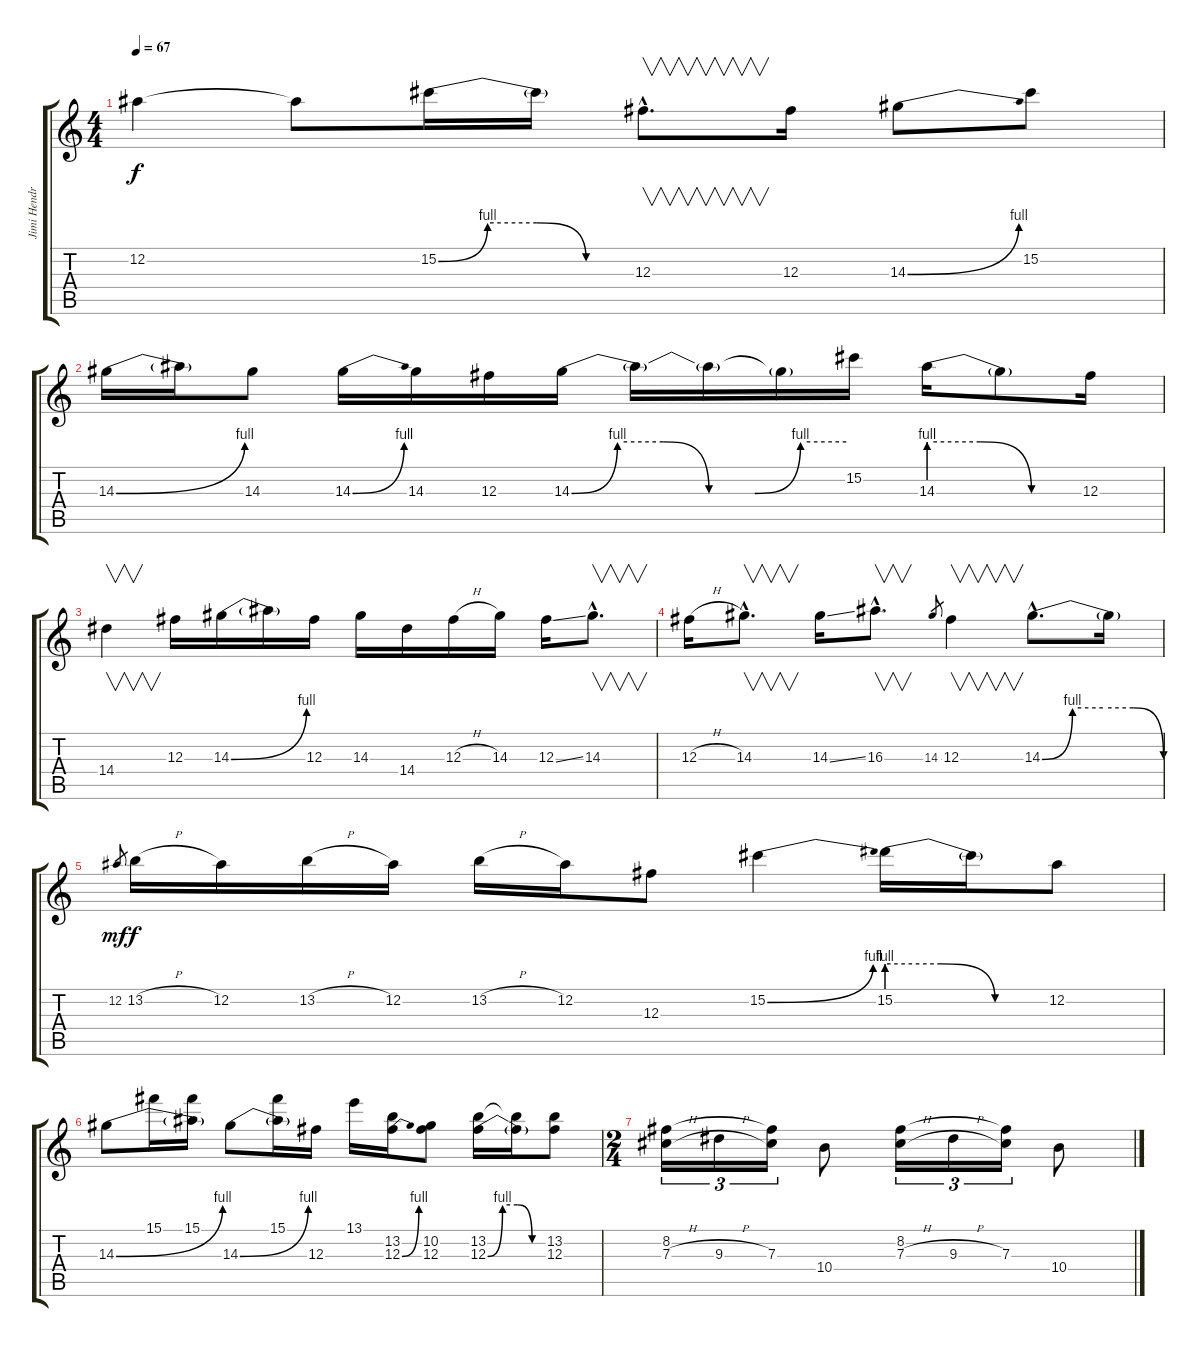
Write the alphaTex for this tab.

\track ("Jimi Hendrix" "Jimi Hendr") {instrument electricguitarjazz}
\staff {score tabs}
\tuning (Eb4 Bb3 Gb3 Db3 Ab2 Eb2) {hide}
\ts (4 4)
\tempo 67
\clef g2
\ks c
12.2.4{dy f} 12.2{t}.8 15.2{be (custom 0 0 15 4 30 4 45 0 60 0)}.16 15.2{t}.16 12.3{hac}.8{v d} 12.3.16 14.3{be (bend 0 0 60 4)}.8 15.2.8 |
14.3{be (bend 0 0 60 4)}.16 14.3{t}.16 14.3.8 14.3{be (bend 0 0 60 4)}.16 14.3.16 12.3.16 14.3{be (custom 0 0 10 4 20 4 30 0 40 0 50 4 60 4)}.16 14.3{t}.16 14.3{t}.16 14.3{t}.16 15.2.16 14.3{be (custom 0 4 20 4 40 0 60 0)}.16 14.3{t}.8 12.3.16 |
14.4.4{v} 12.3.16 14.3{be (bend 0 0 60 4)}.16 14.3{t}.16 12.3.16 14.3.16 14.4.16 12.3{h}.16 14.3.16 12.3{ss}.16 14.3{hac}.8{v d} |
12.3{h}.16 14.3{hac}.8{v d} 14.3{ss}.16 16.3{hac}.8{v d} 14.3.8{gr} 12.3.4{v} 14.3{be (custom 0 0 15 4 30 4 45 4 60 0) hac}.8{d} 14.3{t}.16 |
12.2.8{gr dy mf} 13.2{h}.16{dy f} 12.2.16 13.2{h}.16 12.2.16 13.2{h}.16 12.2.16 12.3.8 15.2{be (bend 0 0 60 4)}.4 15.2{be (custom 0 4 20 4 40 0 60 0)}.16 15.2{t}.16 12.2.8 |
14.3{be (bend 0 0 60 4)}.8 15.1.16 (15.1 14.3{t}).16 14.3{be (bend 0 0 60 4)}.8 (15.1 14.3{t}).16 12.3.16 13.1.16 (13.2 12.3{be (bend 0 0 60 4)}).16 (10.2 12.3).8 (13.2 12.3{be (custom 0 0 15 4 30 4 45 0 60 0)}).16 (13.2{t} 12.3{t}).16 (13.2 12.3).8 |
\ts (2 4)
(8.2 7.3{h}).16{tu (3 2)} 9.3{h}.16{tu (3 2)} (8.2{t} 7.3).16{tu (3 2)} 10.4.8 (8.2 7.3{h}).16{tu (3 2)} 9.3{h}.16{tu (3 2)} (8.2{t} 7.3).16{tu (3 2)} 10.4.8
